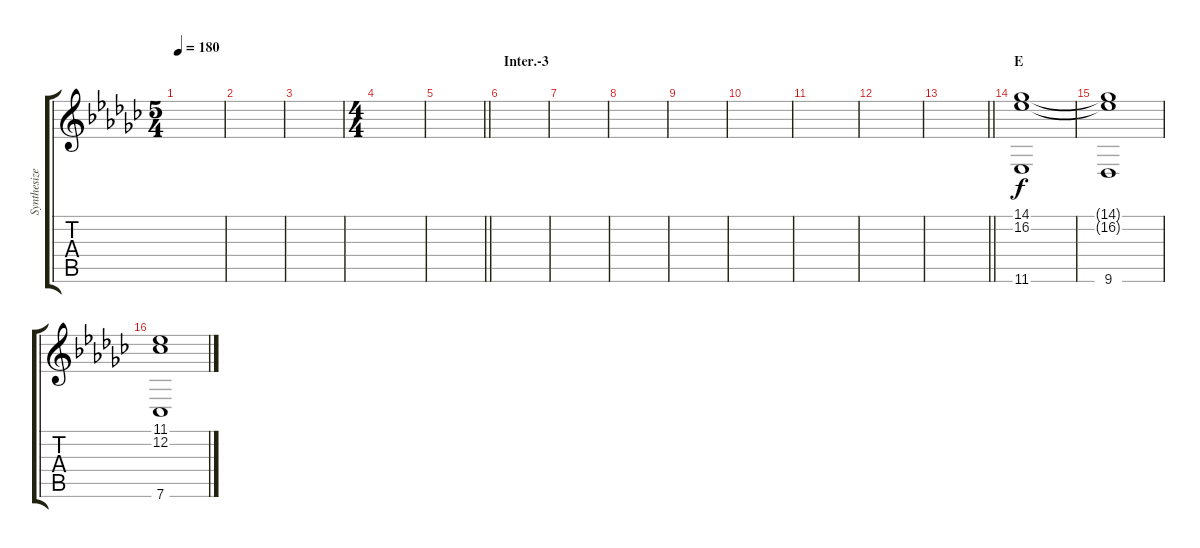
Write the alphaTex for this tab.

\track ("Synthesizer" "Synthesize") {instrument pad8sweep}
\staff {score tabs}
\tuning (E4 B3 G3 D3 A2 E2) {hide}
\ts (5 4)
\tempo 180
\clef g2
\ks gb
|
|
|
\ts (4 4)
|
\barLineRight lightlight
|
\section ("" "Inter.-3")
|
|
|
|
|
|
|
\barLineRight lightlight
|
\section ("" "E")
(14.1 16.2 11.6).1 |
(14.1{t} 16.2{t} 9.6).1 |
(11.1 12.2 7.6).1
